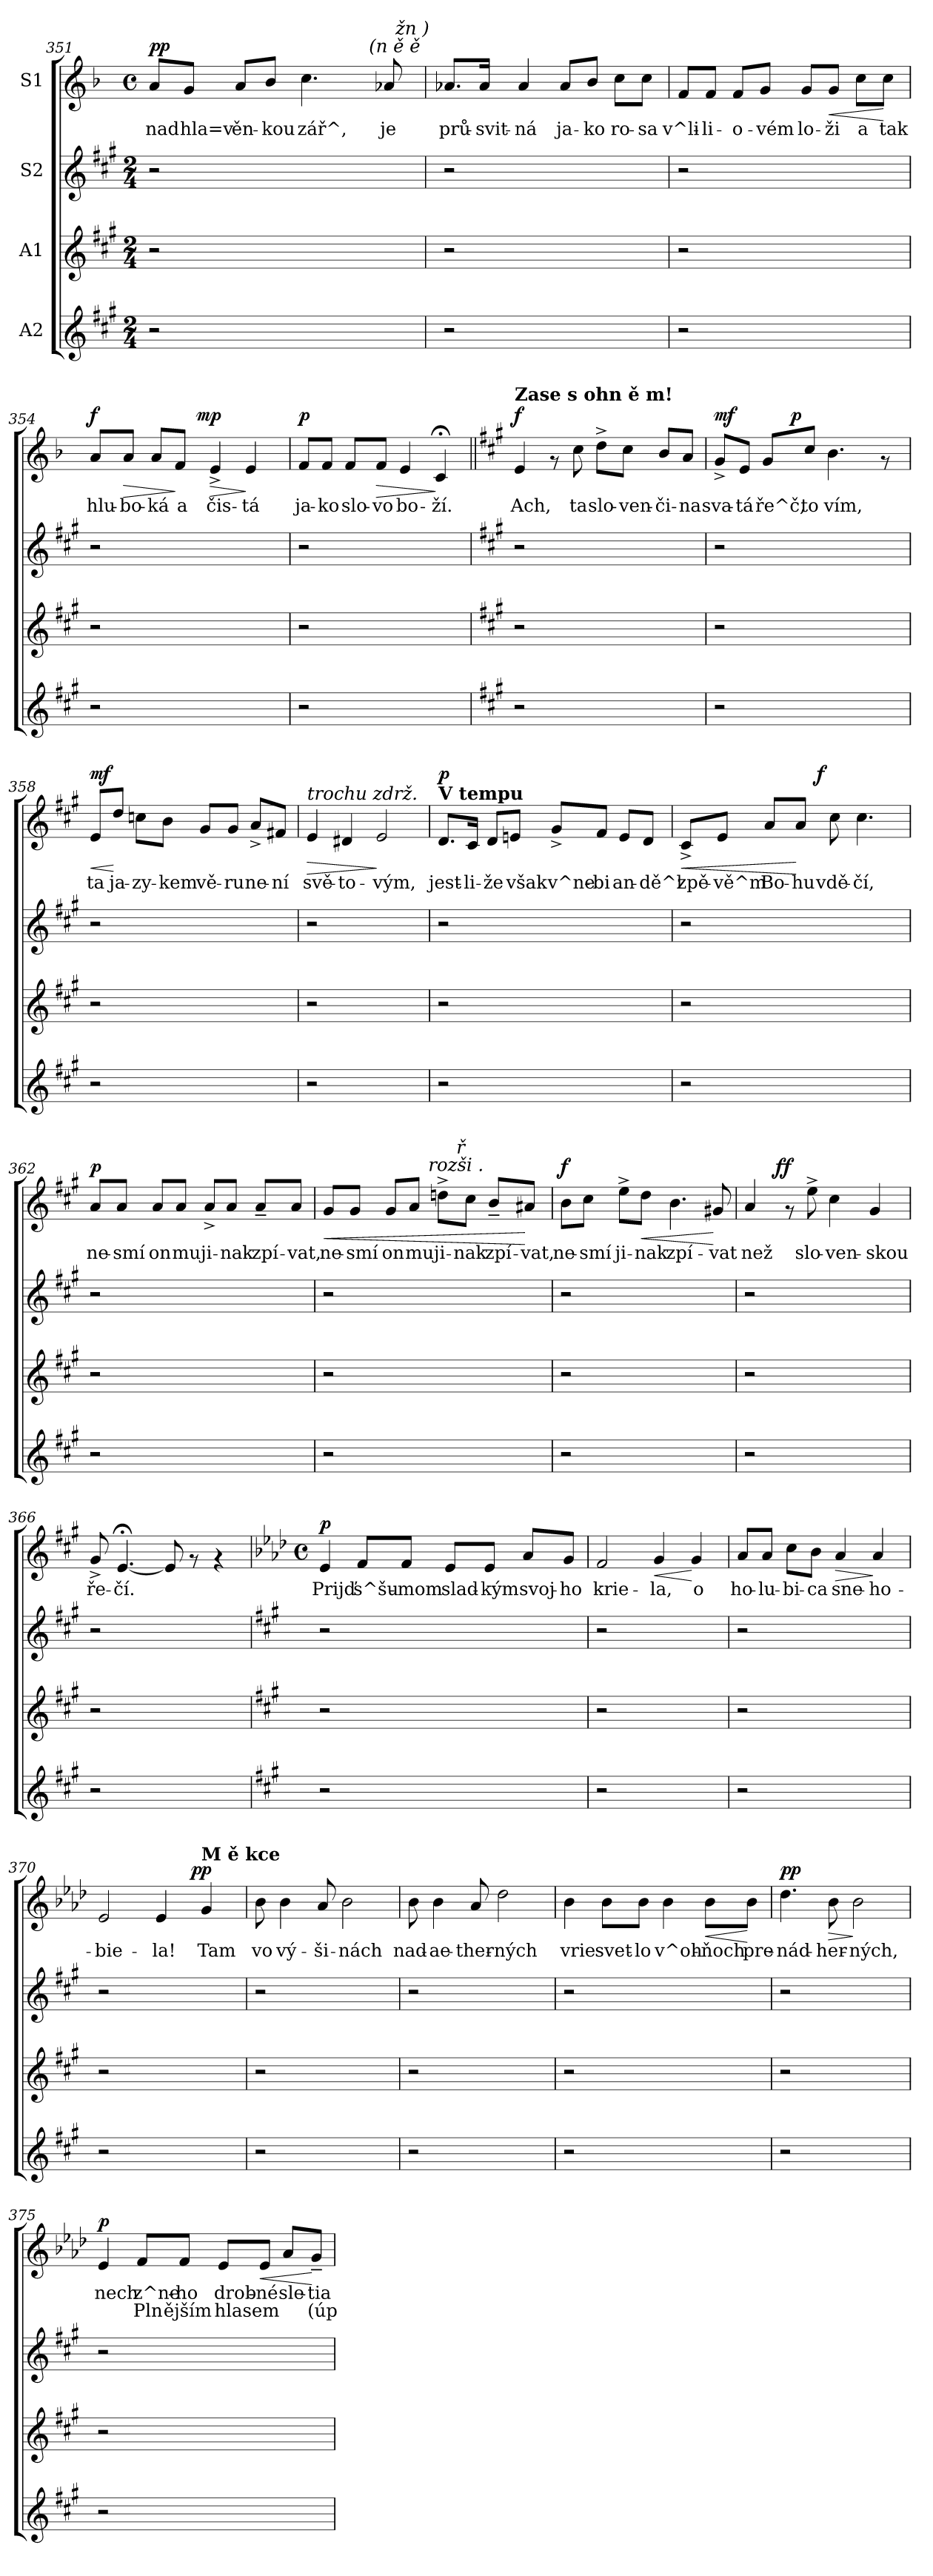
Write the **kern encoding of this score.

**kern	**kern	**kern	**kern	**text	**text	**dynam
*part4	*part3	*part2	*part1	*part1	*part1	*part1
*staff4	*staff3	*staff2	*staff1	*staff1	*staff1	*staff1
*I"A2	*I"A1	*I"S2	*I"S1	*	*	*
*clefG2	*clefG2	*clefG2	*clefG2	*	*	*
*k[f#c#g#]	*k[f#c#g#]	*k[f#c#g#]	*k[b-]	*	*	*
*A:	*A:	*A:	*F:	*	*	*
*M2/4	*M2/4	*M2/4	*M4/4	*	*	*
*	*	*	*met(c)	*	*	*
=351	=351	=351	=351	=351	=351	=351
!	!	!	!	!LO:LY:b:cj	!	!LO:DY:a
*	*	*	*^	*	*	*
*	*	*	*	*^	*	*	*
2r	2r	2r	8a/L	2ryy	2ryy	nad	.	pp
!	!	!	!	!	!	!LO:LY:b:cj	!	!
.	.	.	8g/J	.	.	hla=v	.	.
!	!	!	!	!	!	!LO:LY:b:cj	!	!
.	.	.	8a/L	.	.	ěn-	.	.
!	!	!	!	!	!	!LO:LY:b:cj	!	!
.	.	.	8b-/J	.	.	-kou	.	.
!	!	!	!	!	!	!LO:LY:b:cj	!	!
2ryy	2ryy	2ryy	4.cc\	4ryy	4ryy	zář^,	.	.
.	.	.	.	16ryy	8ryy	.	.	.
.	.	.	.	64ryy	.	.	.	.
!	!	!	!	!LO:TX:a:i:t=(n ě ě	!	!	!	!
.	.	.	.	8ryy	.	.	.	.
!	!	!	!	!	!	!LO:LY:b:cj	!	!
.	.	.	8a-X/	.	32ryy	je	.	.
!	!	!	!	!	!LO:TX:a:i:t=žn )	!	!	!
.	.	.	.	.	16.ryy	.	.	.
.	.	.	.	32.ryy	.	.	.	.
=352	=352	=352	=352	=352	=352	=352	=352	=352
!	!	!	!	!	!	!LO:LY:b:cj	!	!
*	*	*	*v	*v	*v	*	*	*
2r	2r	2r	8.a-X/L	prů-	.	.
!	!	!	!	!LO:LY:b:cj	!	!
.	.	.	16a-/Jk	-svit-	.	.
!	!	!	!	!LO:LY:b:cj	!	!
.	.	.	4a-/	-ná	.	.
!	!	!	!	!LO:LY:b:cj	!	!
2ryy	2ryy	2ryy	8a-/L	ja-	.	.
!	!	!	!	!LO:LY:b:cj	!	!
.	.	.	8b-/J	-ko	.	.
!	!	!	!	!LO:LY:b:cj	!	!
.	.	.	8cc\L	ro-	.	.
!	!	!	!	!LO:LY:b:cj	!	!
.	.	.	8cc\J	-sa	.	.
=353	=353	=353	=353	=353	=353	=353
!	!	!	!	!LO:LY:b:cj	!	!
2r	2r	2r	8f/L	v^li-	.	.
!	!	!	!	!LO:LY:b:cj	!	!
.	.	.	8f/J	-li-	.	.
!	!	!	!	!LO:LY:b:cj	!	!
.	.	.	8f/L	-o-	.	.
!	!	!	!	!LO:LY:b:cj	!	!
.	.	.	8g/J	-vém	.	.
!	!	!	!	!LO:LY:b:cj	!	!
2ryy	2ryy	2ryy	8g/L	lo-	.	.
!	!	!	!	!LO:LY:b:cj	!	!LO:HP:b
.	.	.	8g/J	-ži	.	<
!	!	!	!	!LO:LY:b:cj	!	!
.	.	.	8cc\L	a	.	.
!	!	!	!	!LO:LY:b:cj	!	!
.	.	.	8cc\J	tak	.	[
=354	=354	=354	=354	=354	=354	=354
!	!	!	!	!LO:LY:b:cj	!	!LO:DY:a
*	*	*	*^	*	*	*
2r	2r	2r	8a/L	4ryy	hlu-	.	f
!	!	!	!	!	!LO:LY:b:cj	!	!LO:HP:b
.	.	.	8a/J	.	-bo-	.	>
!	!	!	!	!	!LO:LY:b:cj	!	!
.	.	.	8a/L	8ryy	-ká	.	.
!	!	!	!	!	!LO:LY:b:cj	!	!
.	.	.	8f/J	16ryy	a	.	]
.	.	.	.	64ryy	.	.	.
!	!	!	!	!	!	!	!LO:DY:a
.	.	.	.	2ryy	.	.	mp
!	!	!	!	!	!LO:LY:b:cj	!	!LO:HP:b
2ryy	2ryy	2ryy	4e^>/	.	čis-	.	>
!	!	!	!	!	!LO:LY:b:cj	!	!
.	.	.	4e/	.	-tá	.	]
.	.	.	.	32.ryy	.	.	.
=355	=355	=355	=355	=355	=355	=355	=355
!	!	!	!	!	!LO:LY:b:cj	!	!LO:DY:a
*	*	*	*v	*v	*	*	*
2r	2r	2r	8f/L	ja-	.	p
!	!	!	!	!LO:LY:b:cj	!	!
.	.	.	8f/J	-ko	.	.
!	!	!	!	!LO:LY:b:cj	!	!
.	.	.	8f/L	slo-	.	.
!	!	!	!	!LO:LY:b:cj	!	!LO:HP:b
.	.	.	8f/J	-vo	.	>
!	!	!	!	!LO:LY:b:cj	!	!
2ryy	2ryy	2ryy	4e/	bo-	.	.
!	!	!	!	!LO:LY:b:cj	!	!
.	.	.	4c;</	-ží.	.	]
!!LO:LB:g=z
=356	=356	=356	=356||	=356||	=356||	=356||
*	*	*	*k[f#c#g#]	*	*	*
*	*	*	*A:	*	*	*
!	!	!	!LO:TX:a:B:t=Zase s ohn ě m!	!	!	!
!	!	!	!	!LO:LY:b:cj	!	!LO:DY:a
2r	2r	2r	4e/	Ach,	.	f
.	.	.	8rf	.	.	.
!	!	!	!	!LO:LY:b:cj	!	!
.	.	.	8cc#\	ta	.	.
!	!	!	!	!LO:LY:b:cj	!	!
2ryy	2ryy	2ryy	8dd^>\L	slo-	.	.
!	!	!	!	!LO:LY:b:cj	!	!
.	.	.	8cc#\J	-ven-	.	.
!	!	!	!	!LO:LY:b:cj	!	!
.	.	.	8b/L	-či-	.	.
!	!	!	!	!LO:LY:b:cj	!	!
.	.	.	8a/J	-na	.	.
=357	=357	=357	=357	=357	=357	=357
!	!	!	!	!LO:LY:b:cj	!	!LO:DY:a
*	*	*	*^	*	*	*
2r	2r	2r	8g#^>/L	4ryy	sva-	.	mf
!	!	!	!	!	!LO:LY:b:cj	!	!
.	.	.	8e/J	.	-tá	.	.
!	!	!	!	!	!LO:LY:b:cj	!	!
.	.	.	8g#/L	16.ryy	ře^č,	.	.
!	!	!	!	!	!	!	!LO:DY:a
.	.	.	.	2ryy	.	.	p
!	!	!	!	!	!LO:LY:b:cj	!	!
.	.	.	8cc#/J	.	to	.	.
!	!	!	!	!	!LO:LY:b:cj	!	!
2ryy	2ryy	2ryy	4.b\	.	vím,	.	.
.	.	.	.	8ryy	.	.	.
.	.	.	8rf	.	.	.	.
.	.	.	.	32ryy	.	.	.
=358	=358	=358	=358	=358	=358	=358	=358
!	!	!	!	!	!LO:LY:b:cj	!	!LO:HP:b
!	!	!	!	!	!	!	!LO:DY:n=1:a
*	*	*	*v	*v	*	*	*
2r	2r	2r	8e/L	ta	.	< mf
!	!	!	!	!LO:LY:b:cj	!	!
.	.	.	8dd/J	ja-	.	[
!	!	!	!	!LO:LY:b:cj	!	!
.	.	.	8ccn\L	-zy-	.	.
!	!	!	!	!LO:LY:b:cj	!	!
.	.	.	8b\J	-kem	.	.
!	!	!	!	!LO:LY:b:cj	!	!
2ryy	2ryy	2ryy	8g#/L	vě-	.	.
!	!	!	!	!LO:LY:b:cj	!	!
.	.	.	8g#/J	-ru	.	.
!	!	!	!	!LO:LY:b:cj	!	!
.	.	.	8a^>/L	ne-	.	.
!	!	!	!	!LO:LY:b:cj	!	!
.	.	.	8f#X/J	-ní	.	.
!!LO:LB:g=z
=359	=359	=359	=359	=359	=359	=359
!	!	!	!LO:TX:a:i:t=trochu zdrž.	!	!	!
!	!	!	!	!LO:LY:b:cj	!	!LO:HP:b
2r	2r	2r	4e/	svě-	.	>
!	!	!	!	!LO:LY:b:cj	!	!
.	.	.	4d#X/	-to-	.	.
!	!	!	!	!LO:LY:b:cj	!	!
2ryy	2ryy	2ryy	2e/	-vým,	.	]
=360	=360	=360	=360	=360	=360	=360
!	!	!	!LO:TX:a:B:t=V tempu	!	!	!
!	!	!	!	!LO:LY:b:cj	!	!LO:DY:a
2r	2r	2r	8.d/L	jest-	.	p
!	!	!	!	!LO:LY:b:cj	!	!
.	.	.	16c#/Jk	-li-	.	.
!	!	!	!	!LO:LY:b:cj	!	!
.	.	.	8d/L	-že	.	.
!	!	!	!	!LO:LY:b:cj	!	!
.	.	.	8en/J	však	.	.
!	!	!	!	!LO:LY:b:cj	!	!
2ryy	2ryy	2ryy	8g#^>/L	v^ne-	.	.
!	!	!	!	!LO:LY:b:cj	!	!
.	.	.	8f#/J	-bi	.	.
!	!	!	!	!LO:LY:b:cj	!	!
.	.	.	8e/L	an-	.	.
!	!	!	!	!LO:LY:b:cj	!	!
.	.	.	8d/J	-dě^l	.	.
=361	=361	=361	=361	=361	=361	=361
!	!	!	!	!LO:LY:b:cj	!	!LO:HP:b
*	*	*	*^	*	*	*
2r	2r	2r	8c#^>/L	4ryy	zpě-	.	<
!	!	!	!	!	!LO:LY:b:cj	!	!
.	.	.	8e/J	.	-vě^m	.	.
!	!	!	!	!	!LO:LY:b:cj	!	!
.	.	.	8a/L	8ryy	Bo-	.	.
!	!	!	!	!	!LO:LY:b:cj	!	!
.	.	.	8a/J	16ryy	-hu	.	[
.	.	.	.	64ryy	.	.	.
!	!	!	!	!	!	!	!LO:DY:a
.	.	.	.	2ryy	.	.	f
!	!	!	!	!	!LO:LY:b:cj	!	!
2ryy	2ryy	2ryy	8cc#\	.	vdě-	.	.
!	!	!	!	!	!LO:LY:b:cj	!	!
.	.	.	4.cc#\	.	-čí,	.	.
.	.	.	.	32.ryy	.	.	.
!!LO:LB:g=z
=362	=362	=362	=362	=362	=362	=362	=362
!	!	!	!LO:TX:a:B:t=V tempu, stup ň ovat	!	!	!	!
!	!	!	!	!	!LO:LY:b:cj	!	!LO:DY:a
*	*	*	*v	*v	*	*	*
2r	2r	2r	8a/L	ne-	.	p
!	!	!	!	!LO:LY:b:cj	!	!
.	.	.	8a/J	-smí	.	.
!	!	!	!	!LO:LY:b:cj	!	!
.	.	.	8a/L	on	.	.
!	!	!	!	!LO:LY:b:cj	!	!
.	.	.	8a/J	mu	.	.
!	!	!	!	!LO:LY:b:cj	!	!
2ryy	2ryy	2ryy	8a^>/L	ji-	.	.
!	!	!	!	!LO:LY:b:cj	!	!
.	.	.	8a/J	-nak	.	.
!	!	!	!	!LO:LY:b:cj	!	!
.	.	.	8a~</L	zpí-	.	.
!	!	!	!	!LO:LY:b:cj	!	!
.	.	.	8a/J	-vat,	.	.
=363	=363	=363	=363	=363	=363	=363
!	!	!	!	!LO:LY:b:cj	!	!LO:HP:b
*	*	*	*^	*	*	*
*	*	*	*	*^	*	*	*
2r	2r	2r	8g#/L	4...ryy	2ryy	ne-	.	<
!	!	!	!	!	!	!LO:LY:b:cj	!	!
.	.	.	8g#/J	.	.	-smí	.	.
!	!	!	!	!	!	!LO:LY:b:cj	!	!
.	.	.	8g#/L	.	.	on	.	.
!	!	!	!	!	!	!LO:LY:b:cj	!	!
.	.	.	8a/J	.	.	mu	.	.
!	!	!	!	!LO:TX:a:i:t=rozši .	!	!	!	!
.	.	.	.	2ryy	.	.	.	.
!	!	!	!	!	!	!LO:LY:b:cj	!	!
2ryy	2ryy	2ryy	8ddn^>\L	.	16.ryy	ji-	.	.
!	!	!	!	!	!LO:TX:a:i:t=ř	!	!	!
.	.	.	.	.	4ryy	.	.	.
!	!	!	!	!	!	!LO:LY:b:cj	!	!
.	.	.	8cc#\J	.	.	-nak	.	.
!	!	!	!	!	!	!LO:LY:b:cj	!	!
.	.	.	8b~>/L	.	.	zpí-	.	.
.	.	.	.	.	8ryy	.	.	.
!	!	!	!	!	!	!LO:LY:b:cj	!	!
.	.	.	8a#X/J	.	.	-vat,	.	[
.	.	.	.	32ryy	32ryy	.	.	.
=364	=364	=364	=364	=364	=364	=364	=364	=364
!	!	!	!LO:TX:a:i:t=hodn ě	!	!	!	!	!
!	!	!	!	!	!	!LO:LY:b:cj	!	!LO:DY:a
*	*	*	*v	*v	*v	*	*	*
2r	2r	2r	8b\L	ne-	.	f
!	!	!	!	!LO:LY:b:cj	!	!
.	.	.	8cc#\J	-smí	.	.
!	!	!	!	!LO:LY:b:cj	!	!
.	.	.	8ee^>\L	ji-	.	.
!	!	!	!	!LO:LY:b:cj	!	!LO:HP:b
.	.	.	8dd\J	-nak	.	<
!	!	!	!	!LO:LY:b:cj	!	!
2ryy	2ryy	2ryy	4.b\	zpí-	.	.
!	!	!	!	!LO:LY:b:cj	!	!
.	.	.	8g#X/	-vat	.	[
!!LO:PB:g=z
=365	=365	=365	=365	=365	=365	=365
!	!	!	!	!LO:LY:b:cj	!	!
*	*	*	*^	*	*	*
2r	2r	2r	4a/	8..ryy	než	.	.
!	!	!	!	!	!	!	!LO:DY:a
.	.	.	.	2ryy	.	.	ff
.	.	.	8rf	.	.	.	.
!	!	!	!	!	!LO:LY:b:cj	!	!
.	.	.	8ee^>\	.	slo-	.	.
!	!	!	!	!	!LO:LY:b:cj	!	!
2ryy	2ryy	2ryy	4cc#\	.	-ven-	.	.
.	.	.	.	4ryy	.	.	.
!	!	!	!	!	!LO:LY:b:cj	!	!
.	.	.	4g#/	.	-skou	.	.
.	.	.	.	32ryy	.	.	.
=366	=366	=366	=366	=366	=366	=366	=366
!	!	!	!	!	!LO:LY:b:cj	!	!
*	*	*	*v	*v	*	*	*
2r	2r	2r	8g#^>/	ře-	.	.
!	!	!	!	!LO:LY:b:cj	!	!
.	.	.	[<4.e;</	-čí.	.	.
!	!	!	!	!LO:LY:b:cj	!	!
2ryy	2ryy	2ryy	8e/]	.	.	.
.	.	.	8rf	.	.	.
.	.	.	4rf	.	.	.
=367	=367	=367	=367!	=367!	=367!	=367!
*	*	*	*k[b-e-a-d-]	*	*	*
*	*	*	*A-:	*	*	*
*	*	*	*M4/4	*	*	*
*	*	*	*met(c)	*	*	*
!	!	!	!	!LO:LY:b:cj	!	!LO:DY:a
2r	2r	2r	4e-/	Prijď	.	p
!	!	!	!	!LO:LY:b:cj	!	!
.	.	.	8f/L	s^šu-	.	.
!	!	!	!	!LO:LY:b:cj	!	!
.	.	.	8f/J	-mom	.	.
!	!	!	!	!LO:LY:b:cj	!	!
2ryy	2ryy	2ryy	8e-/L	slad-	.	.
!	!	!	!	!LO:LY:b:cj	!	!
.	.	.	8e-/J	-kým	.	.
!	!	!	!	!LO:LY:b:cj	!	!
.	.	.	8a-/L	svoj-	.	.
!	!	!	!	!LO:LY:b:cj	!	!
.	.	.	8g/J	-ho	.	.
=368	=368	=368	=368	=368	=368	=368
!	!	!	!	!LO:LY:b:cj	!	!
2r	2r	2r	2f/	krie-	.	.
!	!	!	!	!LO:LY:b:cj	!	!LO:HP:b
2ryy	2ryy	2ryy	4g/	-la,	.	<
!	!	!	!	!LO:LY:b:cj	!	!
.	.	.	4g/	o	.	[
=369	=369	=369	=369	=369	=369	=369
!	!	!	!	!LO:LY:b:cj	!	!
2r	2r	2r	8a-/L	ho-	.	.
!	!	!	!	!LO:LY:b:cj	!	!
.	.	.	8a-/J	-lu-	.	.
!	!	!	!	!LO:LY:b:cj	!	!
.	.	.	8cc\L	-bi-	.	.
!	!	!	!	!LO:LY:b:cj	!	!
.	.	.	8b-\J	-ca	.	.
!	!	!	!	!LO:LY:b:cj	!	!LO:HP:b
2ryy	2ryy	2ryy	4a-/	sne-	.	>
!	!	!	!	!LO:LY:b:cj	!	!
.	.	.	4a-/	-ho-	.	]
!!LO:LB:g=z
=370	=370	=370	=370	=370	=370	=370
!	!	!	!	!LO:LY:b:cj	!	!
*	*	*	*^	*	*	*
2r	2r	2r	2e-/	2ryy	-bie-	.	.
!	!	!	!	!	!LO:LY:b:cj	!	!
2ryy	2ryy	2ryy	4e-/	8..ryy	-la!	.	.
!	!	!	!	!	!	!	!LO:DY:a
.	.	.	.	4ryy	.	.	pp
!	!	!	!LO:TX:a:B:t=M ě kce	!	!	!	!
!	!	!	!	!	!LO:LY:b:cj	!	!
.	.	.	4g/	.	Tam	.	.
.	.	.	.	32ryy	.	.	.
=371	=371	=371	=371	=371	=371	=371	=371
!	!	!	!	!	!LO:LY:b:cj	!	!
*	*	*	*v	*v	*	*	*
2r	2r	2r	8b-\	vo	.	.
!	!	!	!	!LO:LY:b:cj	!	!
.	.	.	4b-\	vý-	.	.
!	!	!	!	!LO:LY:b:cj	!	!
.	.	.	8a-/	-ši-	.	.
!	!	!	!	!LO:LY:b:cj	!	!
2ryy	2ryy	2ryy	2b-\	-nách	.	.
=372	=372	=372	=372	=372	=372	=372
!	!	!	!	!LO:LY:b:cj	!	!
2r	2r	2r	8b-\	nad-	.	.
!	!	!	!	!LO:LY:b:cj	!	!
.	.	.	4b-\	-ae-	.	.
!	!	!	!	!LO:LY:b:cj	!	!
.	.	.	8a-/	-ther-	.	.
!	!	!	!	!LO:LY:b:cj	!	!
2ryy	2ryy	2ryy	2dd-\	-ných	.	.
=373	=373	=373	=373	=373	=373	=373
!	!	!	!	!LO:LY:b:cj	!	!
2r	2r	2r	4b-\	vrie	.	.
!	!	!	!	!LO:LY:b:cj	!	!
.	.	.	8b-\L	svet-	.	.
!	!	!	!	!LO:LY:b:cj	!	!
.	.	.	8b-\J	-lo	.	.
!	!	!	!	!LO:LY:b:cj	!	!
2ryy	2ryy	2ryy	4b-\	v^oh-	.	.
!	!	!	!	!LO:LY:b:cj	!	!LO:HP:b
.	.	.	8b-\L	-ňoch	.	<
!	!	!	!	!LO:LY:b:cj	!	!
.	.	.	8b-\J	pre-	.	[
!!LO:LB:g=z
=374	=374	=374	=374	=374	=374	=374
!	!	!	!	!LO:LY:b:cj	!	!LO:DY:a
2r	2r	2r	4.dd-\	-nád-	.	pp
!	!	!	!	!LO:LY:b:cj	!	!LO:HP:b
.	.	.	8b-\	-her-	.	>
!	!	!	!	!LO:LY:b:cj	!	!
2ryy	2ryy	2ryy	2b-\	-ných,	.	]
=375	=375	=375	=375	=375	=375	=375
!	!	!	!	!LO:LY:b:cj	!LO:LY:b:cj	!LO:DY:a
2r	2r	2r	4e-/	nech	-	p
!	!	!	!	!LO:LY:b:cj	!LO:LY:b:cj	!
.	.	.	8f/L	-z^ne-	-Pln	.
!	!	!	!	!LO:LY:b:cj	!LO:LY:b:cj	!
.	.	.	8f/J	ho	ějším	.
!	!	!	!	!LO:LY:b:cj	!LO:LY:b:cj	!
2ryy	2ryy	2ryy	8e-/L	drob-	-hlasem	.
!	!	!	!	!LO:LY:b:cj	!LO:LY:b:cj	!LO:HP:b
.	.	.	8e-/J	né	.	<
!	!	!	!	!LO:LY:b:cj	!LO:LY:b:cj	!
.	.	.	8a-/L	sle-	-	.
!	!	!	!	!LO:LY:b:cj	!LO:LY:b:cj	!
.	.	.	8g~</J	tia	(úp	[
=	=	=	=	=	=	=
*-	*-	*-	*-	*-	*-	*-
